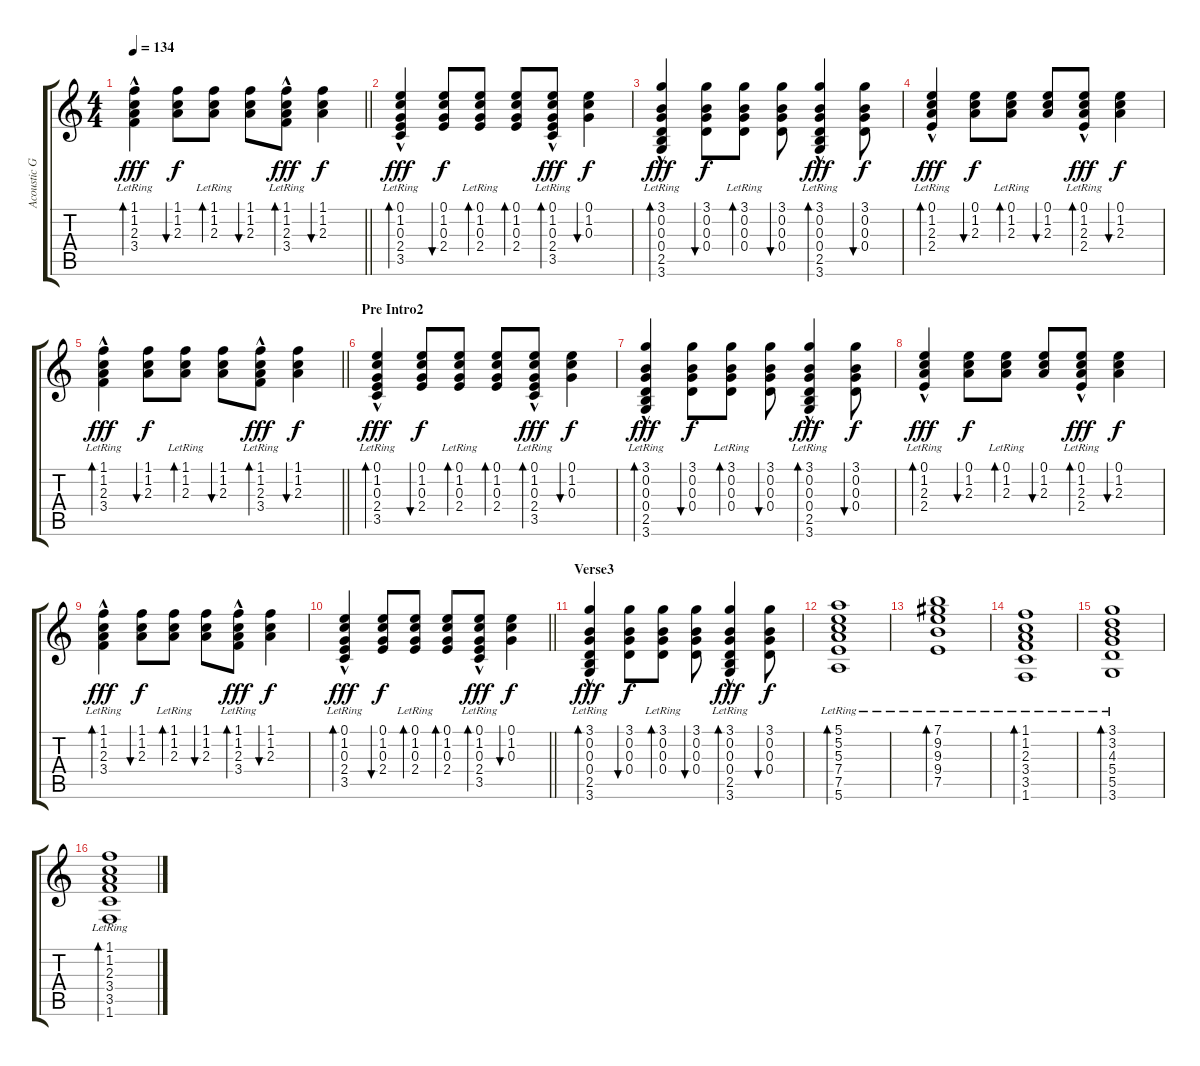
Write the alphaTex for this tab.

\track ("Acoustic Guitar" "Acoustic G") {instrument acousticguitarsteel}
\staff {score tabs}
\tuning (E4 B3 G3 D3 A2 E2) {hide}
\ts (4 4)
\tempo 134
\clef g2
\barLineRight lightlight
\ks c
(1.1 1.2 2.3{hac lr} 3.4).4{bd 30 dy fff} (1.1 1.2 2.3).8{bu 30 dy f} (1.1 1.2 2.3{lr}).8{bd 30} (1.1 1.2 2.3).8{bu 30} (1.1 1.2 2.3{hac lr} 3.4).8{bd 30 dy fff} (1.1 1.2 2.3).4{bu 30 dy f} |
(0.1 1.2 0.3{hac lr} 2.4 3.5).4{bd 30 dy fff} (0.1 1.2 0.3 2.4).8{bu 30 dy f} (0.1 1.2 0.3{lr} 2.4).8{bd 30} (0.1 1.2 0.3 2.4).8{bd 30} (0.1{hac} 1.2 0.3{lr} 2.4 3.5).8{bd 30 dy fff} (0.1 1.2 0.3).4{bu 30 dy f} |
(3.1 0.2 0.3{lr} 0.4{hac} 2.5 3.6).4{bd 30 dy fff} (3.1 0.2 0.3 0.4).8{bu 30 dy f} (3.1 0.2 0.3{lr} 0.4).8{bd 30} (3.1 0.2 0.3 0.4).8{bu 30} (3.1{hac} 0.2 0.3{lr} 0.4 2.5 3.6).4{bd 30 dy fff} (3.1 0.2 0.3 0.4).8{bu 30 dy f} |
(0.1 1.2 2.3{hac} 2.4{lr}).4{bd 120 dy fff} (0.1 1.2 2.3).8{bu 30 dy f} (0.1 1.2 2.3{lr}).8{bd 30} (0.1 1.2 2.3).8{bu 30} (0.1 1.2 2.3{hac lr} 2.4).8{bd 30 dy fff} (0.1 1.2 2.3).4{bu 30 dy f} |
\barLineRight lightlight
(1.1 1.2 2.3{hac lr} 3.4).4{bd 30 dy fff} (1.1 1.2 2.3).8{bu 30 dy f} (1.1 1.2 2.3{lr}).8{bd 30} (1.1 1.2 2.3).8{bu 30} (1.1 1.2 2.3{hac lr} 3.4).8{bd 30 dy fff} (1.1 1.2 2.3).4{bu 30 dy f} |
\section ("" "Pre Intro2")
(0.1 1.2 0.3{hac lr} 2.4 3.5).4{bd 30 dy fff} (0.1 1.2 0.3 2.4).8{bu 30 dy f} (0.1 1.2 0.3{lr} 2.4).8{bd 30} (0.1 1.2 0.3 2.4).8{bd 30} (0.1{hac} 1.2 0.3{lr} 2.4 3.5).8{bd 30 dy fff} (0.1 1.2 0.3).4{bu 30 dy f} |
(3.1 0.2 0.3{lr} 0.4{hac} 2.5 3.6).4{bd 30 dy fff} (3.1 0.2 0.3 0.4).8{bu 30 dy f} (3.1 0.2 0.3{lr} 0.4).8{bd 30} (3.1 0.2 0.3 0.4).8{bu 30} (3.1{hac} 0.2 0.3{lr} 0.4 2.5 3.6).4{bd 30 dy fff} (3.1 0.2 0.3 0.4).8{bu 30 dy f} |
(0.1 1.2 2.3{hac} 2.4{lr}).4{bd 120 dy fff} (0.1 1.2 2.3).8{bu 30 dy f} (0.1 1.2 2.3{lr}).8{bd 30} (0.1 1.2 2.3).8{bu 30} (0.1 1.2 2.3{hac lr} 2.4).8{bd 30 dy fff} (0.1 1.2 2.3).4{bu 30 dy f} |
(1.1 1.2 2.3{hac lr} 3.4).4{bd 30 dy fff} (1.1 1.2 2.3).8{bu 30 dy f} (1.1 1.2 2.3{lr}).8{bd 30} (1.1 1.2 2.3).8{bu 30} (1.1 1.2 2.3{hac lr} 3.4).8{bd 30 dy fff} (1.1 1.2 2.3).4{bu 30 dy f} |
\barLineRight lightlight
(0.1 1.2 0.3{hac lr} 2.4 3.5).4{bd 30 dy fff} (0.1 1.2 0.3 2.4).8{bu 30 dy f} (0.1 1.2 0.3{lr} 2.4).8{bd 30} (0.1 1.2 0.3 2.4).8{bd 30} (0.1{hac} 1.2 0.3{lr} 2.4 3.5).8{bd 30 dy fff} (0.1 1.2 0.3).4{bu 30 dy f} |
\section ("" "Verse3")
(3.1 0.2 0.3{lr} 0.4{hac} 2.5 3.6).4{bd 30 dy fff} (3.1 0.2 0.3 0.4).8{bu 30 dy f} (3.1 0.2 0.3{lr} 0.4).8{bd 30} (3.1 0.2 0.3 0.4).8{bu 30} (3.1{hac} 0.2 0.3{lr} 0.4 2.5 3.6).4{bd 30 dy fff} (3.1 0.2 0.3 0.4).8{bu 30 dy f} |
(5.1 5.2 5.3 7.4 7.5 5.6{lr}).1{bd 120} |
(7.1 9.2 9.3 9.4 7.5{lr}).1{bd 120} |
(1.1 1.2 2.3 3.4 3.5 1.6{lr}).1{bd 120} |
(3.1 3.2 4.3 5.4 5.5 3.6{lr}).1{bd 120} |
(1.1 1.2 2.3 3.4 3.5 1.6{lr}).1{bd 120}
